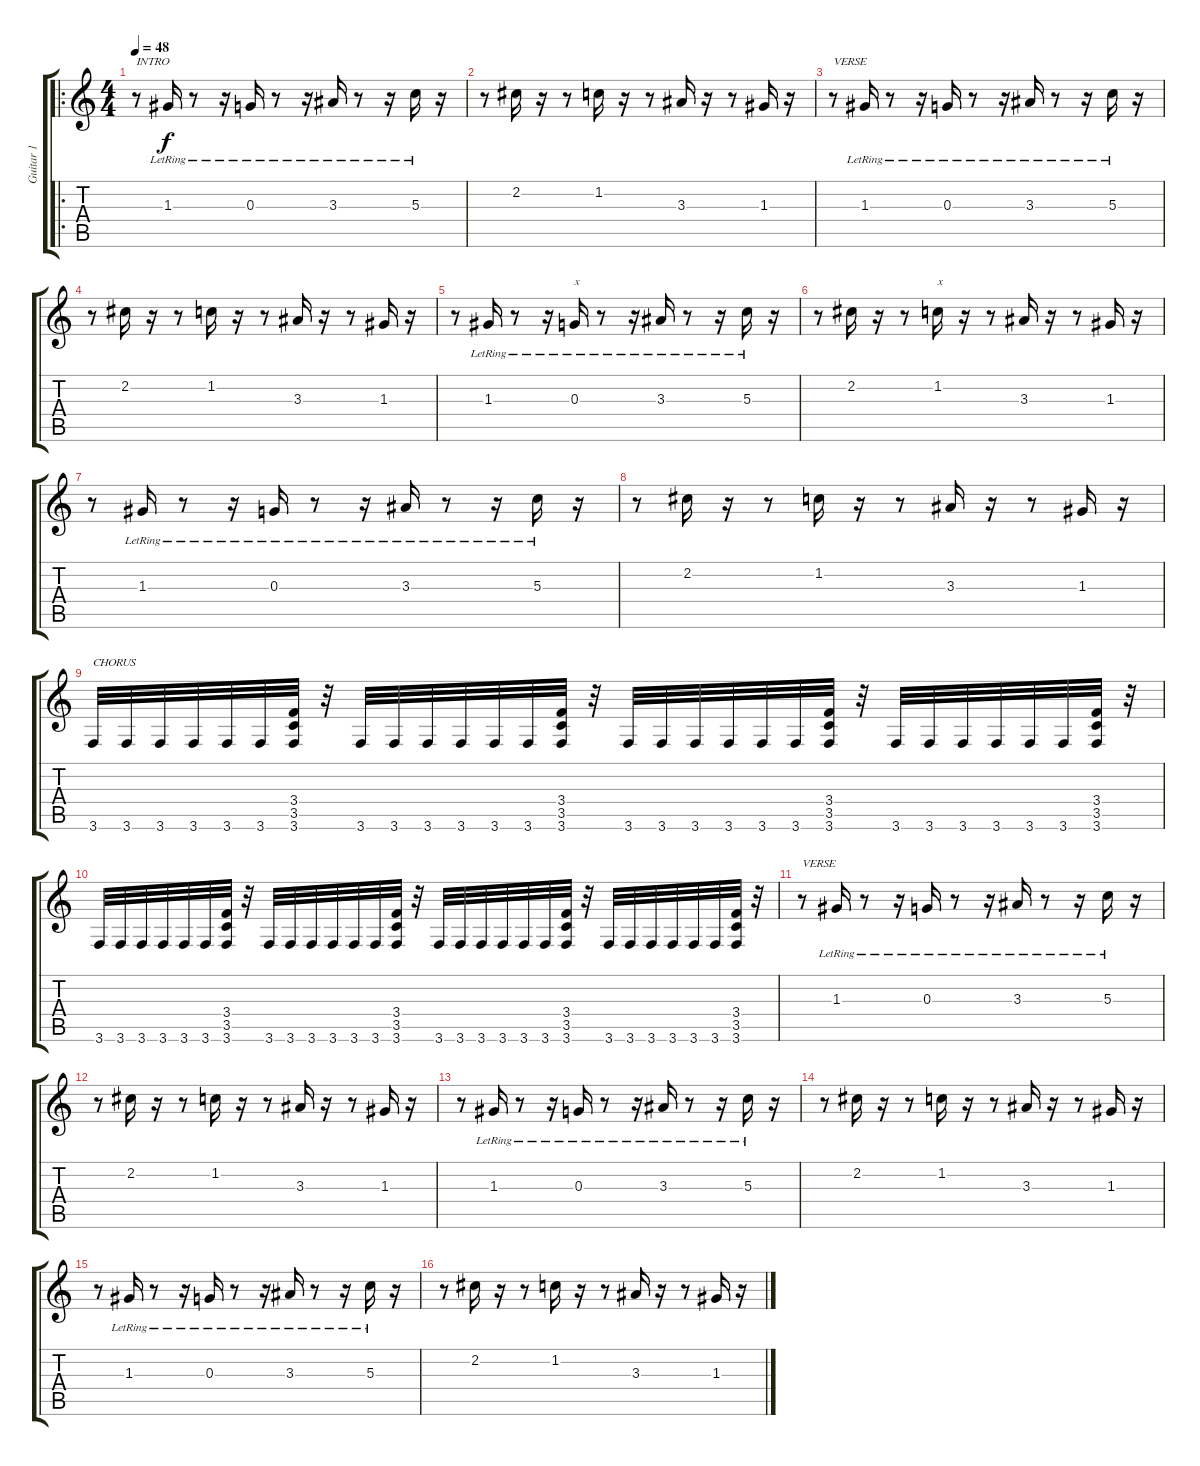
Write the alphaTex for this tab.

\track ("Guitar 1" "Guitar 1") {instrument overdrivenguitar}
\staff {score tabs}
\tuning (E4 B3 G3 D3 A2 D2) {hide}
\ro
\ts (4 4)
\tempo 48
\clef g2
\ks c
r.8{txt "INTRO" dy f instrument overdrivenguitar} 1.3{lr}.16 r.8 r.16 0.3{lr}.16 r.8 r.16 3.3{lr}.16 r.8 r.16 5.3{lr}.16 r.16 |
r.8 2.2.16 r.16 r.8 1.2.16 r.16 r.8 3.3.16 r.16 r.8 1.3.16 r.16 |
r.8{txt "VERSE"} 1.3{lr}.16 r.8 r.16 0.3{lr}.16 r.8 r.16 3.3{lr}.16 r.8 r.16 5.3{lr}.16 r.16 |
r.8 2.2.16 r.16 r.8 1.2.16 r.16 r.8 3.3.16 r.16 r.8 1.3.16 r.16 |
r.8 1.3{lr}.16 r.8 r.16 0.3{lr}.16{txt "x"} r.8 r.16 3.3{lr}.16 r.8 r.16 5.3{lr}.16 r.16 |
r.8 2.2.16 r.16 r.8 1.2.16{txt "x"} r.16 r.8 3.3.16 r.16 r.8 1.3.16 r.16 |
r.8 1.3{lr}.16 r.8 r.16 0.3{lr}.16 r.8 r.16 3.3{lr}.16 r.8 r.16 5.3{lr}.16 r.16 |
r.8 2.2.16 r.16 r.8 1.2.16 r.16 r.8 3.3.16 r.16 r.8 1.3.16 r.16 |
3.6.32{txt "CHORUS"} 3.6.32 3.6.32 3.6.32 3.6.32 3.6.32 (3.4 3.5 3.6).32 r.32 3.6.32 3.6.32 3.6.32 3.6.32 3.6.32 3.6.32 (3.4 3.5 3.6).32 r.32 3.6.32 3.6.32 3.6.32 3.6.32 3.6.32 3.6.32 (3.4 3.5 3.6).32 r.32 3.6.32 3.6.32 3.6.32 3.6.32 3.6.32 3.6.32 (3.4 3.5 3.6).32 r.32 |
3.6.32 3.6.32 3.6.32 3.6.32 3.6.32 3.6.32 (3.4 3.5 3.6).32 r.32 3.6.32 3.6.32 3.6.32 3.6.32 3.6.32 3.6.32 (3.4 3.5 3.6).32 r.32 3.6.32 3.6.32 3.6.32 3.6.32 3.6.32 3.6.32 (3.4 3.5 3.6).32 r.32 3.6.32 3.6.32 3.6.32 3.6.32 3.6.32 3.6.32 (3.4 3.5 3.6).32 r.32 |
r.8{txt "VERSE"} 1.3{lr}.16 r.8 r.16 0.3{lr}.16 r.8 r.16 3.3{lr}.16 r.8 r.16 5.3{lr}.16 r.16 |
r.8 2.2.16 r.16 r.8 1.2.16 r.16 r.8 3.3.16 r.16 r.8 1.3.16 r.16 |
r.8 1.3{lr}.16 r.8 r.16 0.3{lr}.16 r.8 r.16 3.3{lr}.16 r.8 r.16 5.3{lr}.16 r.16 |
r.8 2.2.16 r.16 r.8 1.2.16 r.16 r.8 3.3.16 r.16 r.8 1.3.16 r.16 |
r.8 1.3{lr}.16 r.8 r.16 0.3{lr}.16 r.8 r.16 3.3{lr}.16 r.8 r.16 5.3{lr}.16 r.16 |
r.8 2.2.16 r.16 r.8 1.2.16 r.16 r.8 3.3.16 r.16 r.8 1.3.16 r.16
